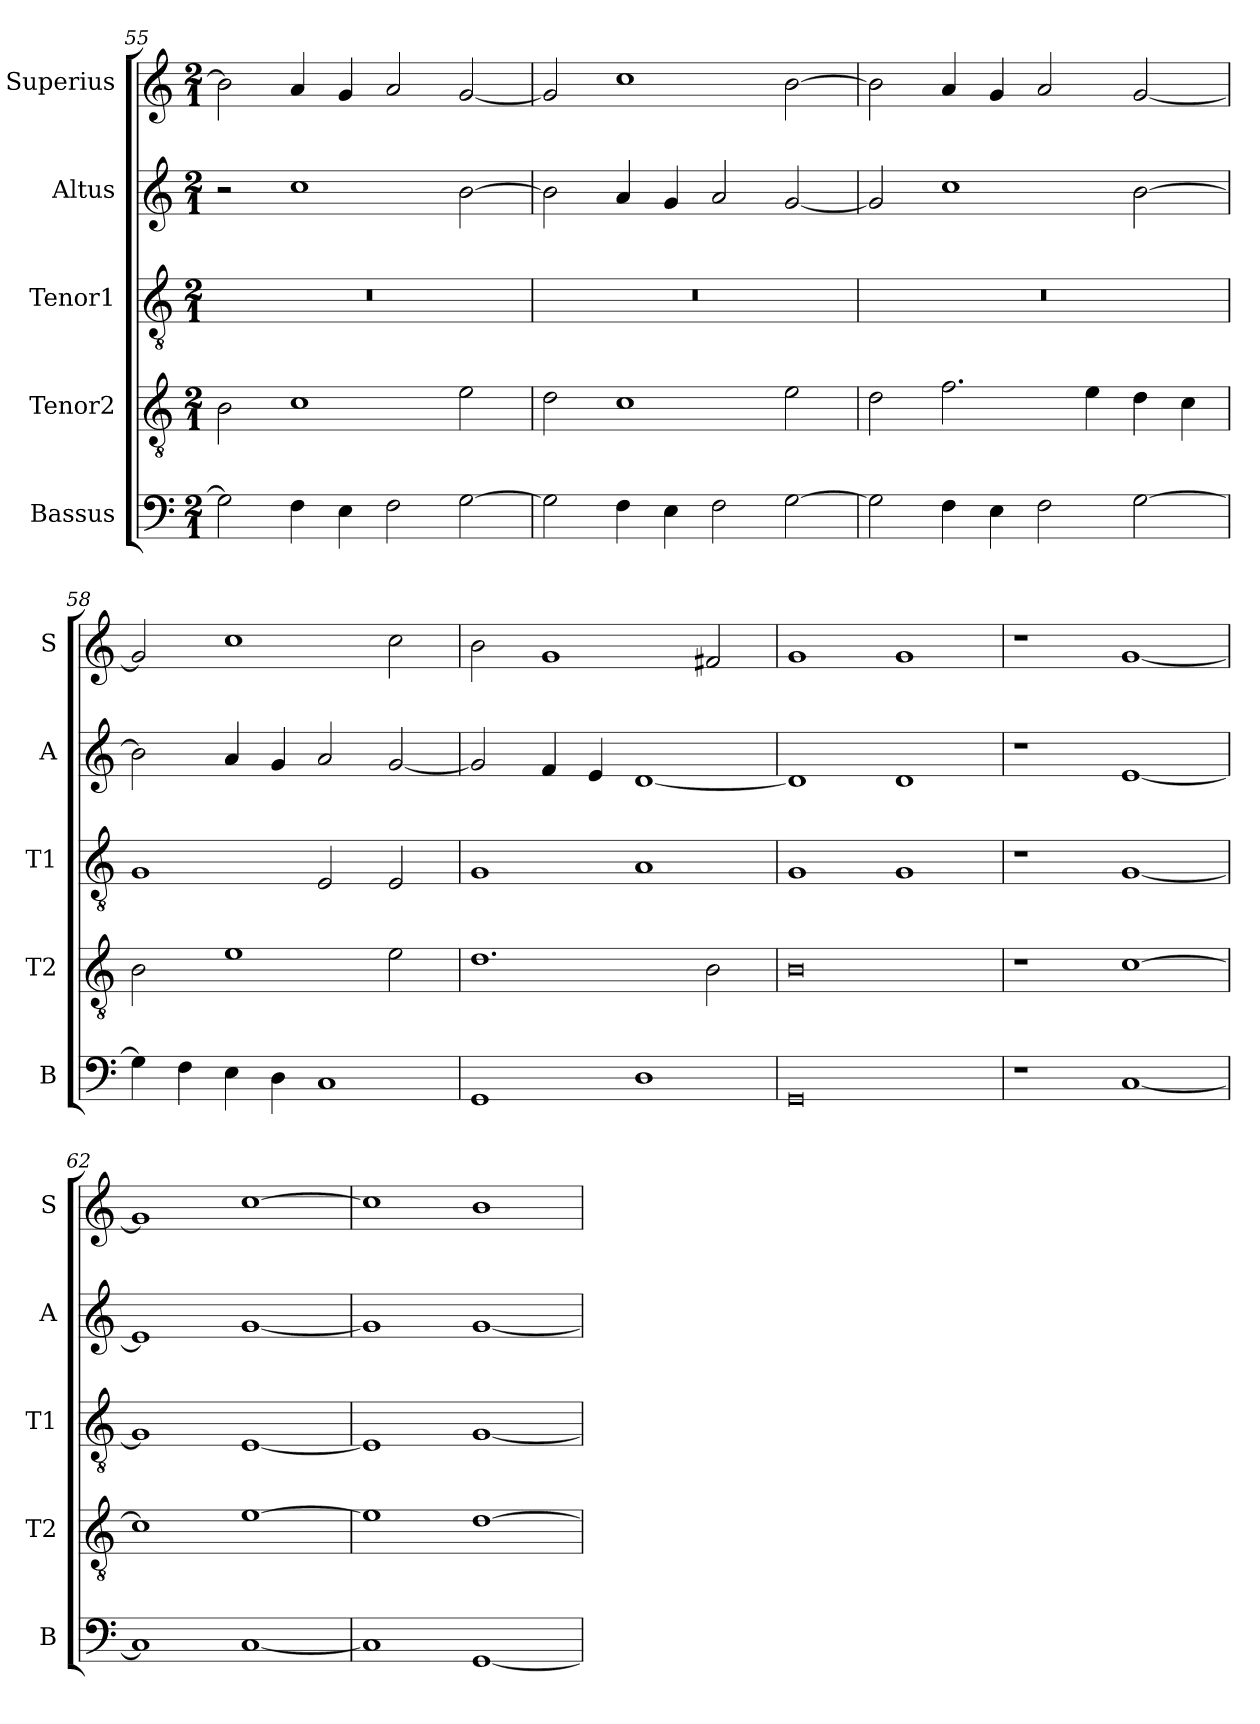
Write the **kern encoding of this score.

**kern	**kern	**kern	**kern	**kern
*part5	*part4	*part3	*part2	*part1
*staff5	*staff4	*staff3	*staff2	*staff1
*I"Bassus	*I"Tenor2	*I"Tenor1	*I"Altus	*I"Superius
*I'B	*I'T2	*I'T1	*I'A	*I'S
*clefF4	*clefGv2	*clefGv2	*clefG2	*clefG2
*k[]	*k[]	*k[]	*k[]	*k[]
*M2/1	*M2/1	*M2/1	*M2/1	*M2/1
=55	=55	=55	=55	=55
2G\]	2B\	0r	2r	2b\]
4F\	1c	.	1cc	4a/
4E\	.	.	.	4g/
2F\	.	.	.	2a/
[2G\	2e\	.	[2b\	[2g/
=56	=56	=56	=56	=56
2G\]	2d\	0r	2b\]	2g/]
4F\	1c	.	4a/	1cc
4E\	.	.	4g/	.
2F\	.	.	2a/	.
[2G\	2e\	.	[2g/	[2b\
=57	=57	=57	=57	=57
2G\]	2d\	0r	2g/]	2b\]
4F\	2.f\	.	1cc	4a/
4E\	.	.	.	4g/
2F\	.	.	.	2a/
.	4e\	.	.	.
[2G\	4d\	.	[2b\	[2g/
.	4c\	.	.	.
=58	=58	=58	=58	=58
4G\]	2B\	1G	2b\]	2g/]
4F\	.	.	.	.
4E\	1e	.	4a/	1cc
4D\	.	.	4g/	.
1C	.	2E/	2a/	.
.	2e\	2E/	[2g/	2cc\
=59	=59	=59	=59	=59
1GG	1.d	1G	2g/]	2b\
.	.	.	4f/	1g
.	.	.	4e/	.
1D	.	1A	[1d	.
.	2B\	.	.	2f#X/
=60	=60	=60	=60	=60
0GG	0B	1G	1d]	1g
.	.	1G	1d	1g
=61	=61	=61	=61	=61
1r	1r	1r	1r	1r
[1C	[1c	[1G	[1e	[1g
=62	=62	=62	=62	=62
1C]	1c]	1G]	1e]	1g]
[1C	[1e	[1E	[1g	[1cc
=63	=63	=63	=63	=63
1C]	1e]	1E]	1g]	1cc]
[1GG	[1d	[1G	[1g	1b
=	=	=	=	=
*-	*-	*-	*-	*-
